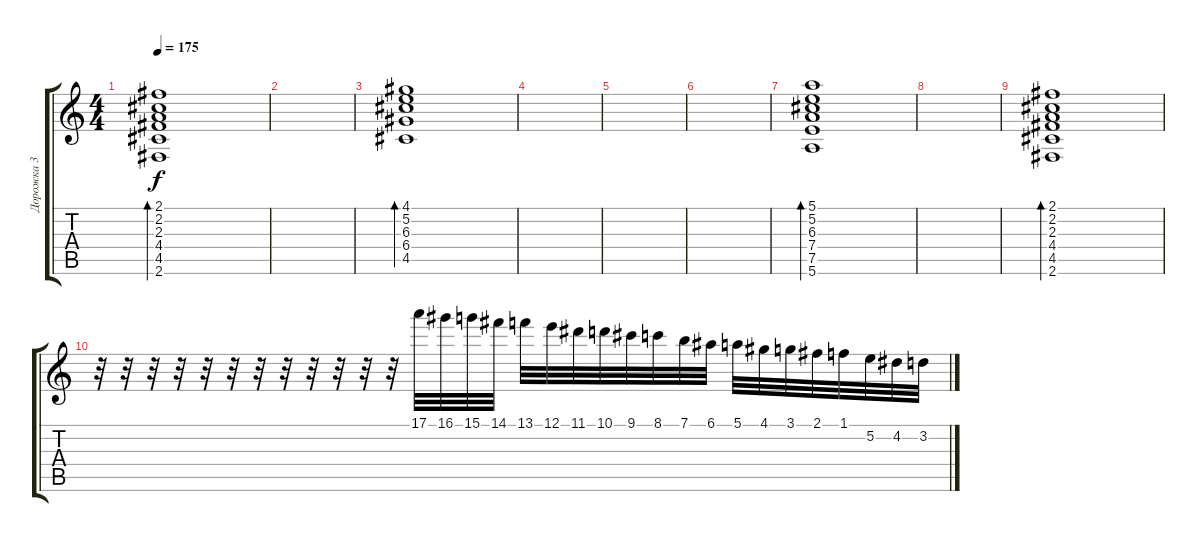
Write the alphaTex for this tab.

\track ("Дорожка 3" "Дорожка 3") {instrument overdrivenguitar}
\staff {score tabs}
\tuning (E4 B3 G3 D3 A2 E2) {hide}
\ts (4 4)
\tempo 175
\clef g2
\ks c
(2.1 2.2 2.3 4.4 4.5 2.6).1{bd 240 dy f} |
|
(4.1 5.2 6.3 6.4 4.5).1{bd 240 volume 10 instrument electricguitarclean} |
|
|
|
(5.1 5.2 6.3 7.4 7.5 5.6).1{bd 240} |
|
(2.1 2.2 2.3 4.4 4.5 2.6).1{bd 240} |
r.32 r.32 r.32 r.32 r.32 r.32 r.32 r.32 r.32 r.32 r.32 r.32 17.1.32{instrument distortionguitar} 16.1.32 15.1.32 14.1.32 13.1.32 12.1.32 11.1.32 10.1.32 9.1.32 8.1.32 7.1.32 6.1.32 5.1.32 4.1.32 3.1.32 2.1.32 1.1.32 5.2.32 4.2.32 3.2.32
